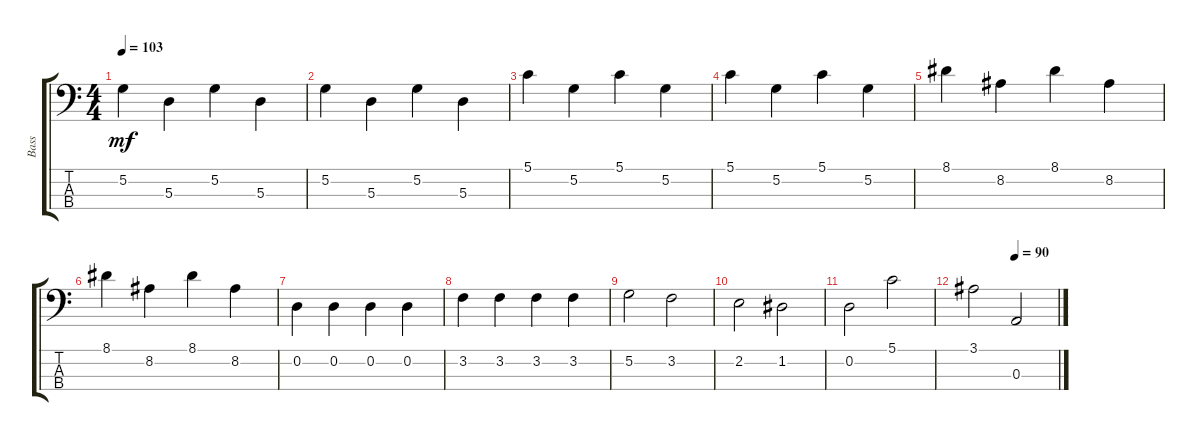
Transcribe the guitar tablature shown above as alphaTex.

\track ("Bass" "Bass") {instrument electricbassfinger}
\staff {score tabs}
\tuning (G2 D2 A1 E1) {hide}
\ts (4 4)
\tempo 103
\clef f4
\ks c
5.2.4{dy mf} 5.3.4 5.2.4 5.3.4 |
5.2.4 5.3.4 5.2.4 5.3.4 |
5.1.4 5.2.4 5.1.4 5.2.4 |
5.1.4 5.2.4 5.1.4 5.2.4 |
8.1.4 8.2.4 8.1.4 8.2.4 |
8.1.4 8.2.4 8.1.4 8.2.4 |
0.2.4 0.2.4 0.2.4 0.2.4 |
3.2.4 3.2.4 3.2.4 3.2.4 |
5.2.2 3.2.2 |
2.2.2 1.2.2 |
0.2.2 5.1.2 |
\tempo (90 0.5)
3.1.2 0.3.2
